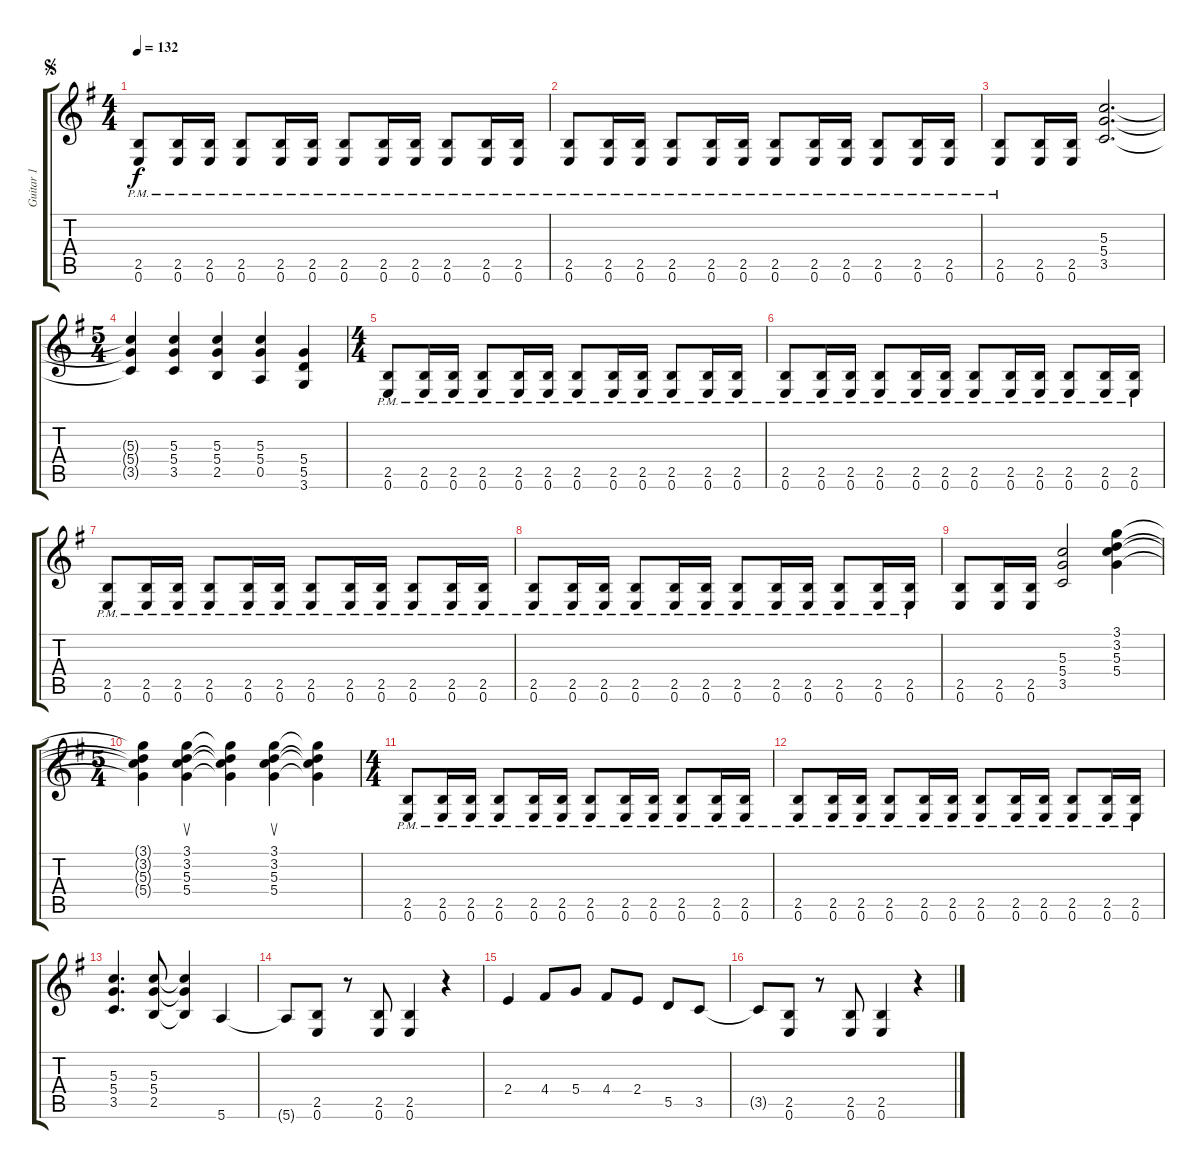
\track ("Guitar 1" "Guitar 1") {instrument distortionguitar}
\staff {score tabs}
\tuning (E4 B3 G3 D3 A2 E2) {hide}
\ts (4 4)
\jump segno
\tempo 132
\clef g2
\ks g
(2.5{pm} 0.6{pm}).8{dy f} (2.5{pm} 0.6{pm}).16 (2.5{pm} 0.6{pm}).16 (2.5{pm} 0.6{pm}).8 (2.5{pm} 0.6{pm}).16 (2.5{pm} 0.6{pm}).16 (2.5{pm} 0.6{pm}).8 (2.5{pm} 0.6{pm}).16 (2.5{pm} 0.6{pm}).16 (2.5{pm} 0.6{pm}).8 (2.5{pm} 0.6{pm}).16 (2.5{pm} 0.6{pm}).16 |
(2.5{pm} 0.6{pm}).8 (2.5{pm} 0.6{pm}).16 (2.5{pm} 0.6{pm}).16 (2.5{pm} 0.6{pm}).8 (2.5{pm} 0.6{pm}).16 (2.5{pm} 0.6{pm}).16 (2.5{pm} 0.6{pm}).8 (2.5{pm} 0.6{pm}).16 (2.5{pm} 0.6{pm}).16 (2.5{pm} 0.6{pm}).8 (2.5{pm} 0.6{pm}).16 (2.5{pm} 0.6{pm}).16 |
(2.5 0.6{pm}).8 (2.5 0.6).16 (2.5 0.6).16 (5.3 5.4 3.5).2{d} |
\ts (5 4)
(5.3{t} 5.4{t} 3.5{t}).4 (5.3 5.4 3.5).4 (5.3 5.4 2.5).4 (5.3 5.4 0.5).4 (5.4 5.5 3.6).4 |
\ts (4 4)
(2.5{pm} 0.6{pm}).8 (2.5{pm} 0.6{pm}).16 (2.5{pm} 0.6{pm}).16 (2.5{pm} 0.6{pm}).8 (2.5{pm} 0.6{pm}).16 (2.5{pm} 0.6{pm}).16 (2.5{pm} 0.6{pm}).8 (2.5{pm} 0.6{pm}).16 (2.5{pm} 0.6{pm}).16 (2.5{pm} 0.6{pm}).8 (2.5{pm} 0.6{pm}).16 (2.5{pm} 0.6{pm}).16 |
(2.5{pm} 0.6{pm}).8 (2.5{pm} 0.6{pm}).16 (2.5{pm} 0.6{pm}).16 (2.5{pm} 0.6{pm}).8 (2.5{pm} 0.6{pm}).16 (2.5{pm} 0.6{pm}).16 (2.5{pm} 0.6{pm}).8 (2.5{pm} 0.6{pm}).16 (2.5{pm} 0.6{pm}).16 (2.5{pm} 0.6{pm}).8 (2.5{pm} 0.6{pm}).16 (2.5{pm} 0.6{pm}).16 |
(2.5{pm} 0.6{pm}).8 (2.5{pm} 0.6{pm}).16 (2.5{pm} 0.6{pm}).16 (2.5{pm} 0.6{pm}).8 (2.5{pm} 0.6{pm}).16 (2.5{pm} 0.6{pm}).16 (2.5{pm} 0.6{pm}).8 (2.5{pm} 0.6{pm}).16 (2.5{pm} 0.6{pm}).16 (2.5{pm} 0.6{pm}).8 (2.5{pm} 0.6{pm}).16 (2.5{pm} 0.6{pm}).16 |
(2.5{pm} 0.6{pm}).8 (2.5{pm} 0.6{pm}).16 (2.5{pm} 0.6{pm}).16 (2.5{pm} 0.6{pm}).8 (2.5{pm} 0.6{pm}).16 (2.5{pm} 0.6{pm}).16 (2.5{pm} 0.6{pm}).8 (2.5{pm} 0.6{pm}).16 (2.5{pm} 0.6{pm}).16 (2.5{pm} 0.6{pm}).8 (2.5{pm} 0.6{pm}).16 (2.5{pm} 0.6{pm}).16 |
(2.5 0.6).8 (2.5 0.6).16 (2.5 0.6).16 (5.3 5.4 3.5).2 (3.1 3.2 5.3 5.4).4 |
\ts (5 4)
(3.1{t} 3.2{t} 5.3{t} 5.4{t}).4 (3.1 3.2 5.3 5.4).4{su} (3.1{t} 3.2{t} 5.3{t} 5.4{t}).4 (3.1 3.2 5.3 5.4).4{su} (3.1{t} 3.2{t} 5.3{t} 5.4{t}).4 |
\ts (4 4)
(2.5{pm} 0.6{pm}).8 (2.5{pm} 0.6{pm}).16 (2.5{pm} 0.6{pm}).16 (2.5{pm} 0.6{pm}).8 (2.5{pm} 0.6{pm}).16 (2.5{pm} 0.6{pm}).16 (2.5{pm} 0.6{pm}).8 (2.5{pm} 0.6{pm}).16 (2.5{pm} 0.6{pm}).16 (2.5{pm} 0.6{pm}).8 (2.5{pm} 0.6{pm}).16 (2.5{pm} 0.6{pm}).16 |
(2.5{pm} 0.6{pm}).8 (2.5{pm} 0.6{pm}).16 (2.5{pm} 0.6{pm}).16 (2.5{pm} 0.6{pm}).8 (2.5{pm} 0.6{pm}).16 (2.5{pm} 0.6{pm}).16 (2.5{pm} 0.6{pm}).8 (2.5{pm} 0.6{pm}).16 (2.5{pm} 0.6{pm}).16 (2.5{pm} 0.6{pm}).8 (2.5{pm} 0.6{pm}).16 (2.5{pm} 0.6{pm}).16 |
(5.3 5.4 3.5).4{d} (5.3 5.4 2.5).8 (5.3{t} 5.4{t} 2.5{t}).4 5.6.4 |
5.6{t}.8 (2.5 0.6).8 r.8 (2.5 0.6).8 (2.5 0.6).4 r.4 |
2.4.4 4.4.8 5.4.8 4.4.8 2.4.8 5.5.8 3.5.8 |
3.5{t}.8 (2.5 0.6).8 r.8 (2.5 0.6).8 (2.5 0.6).4 r.4
